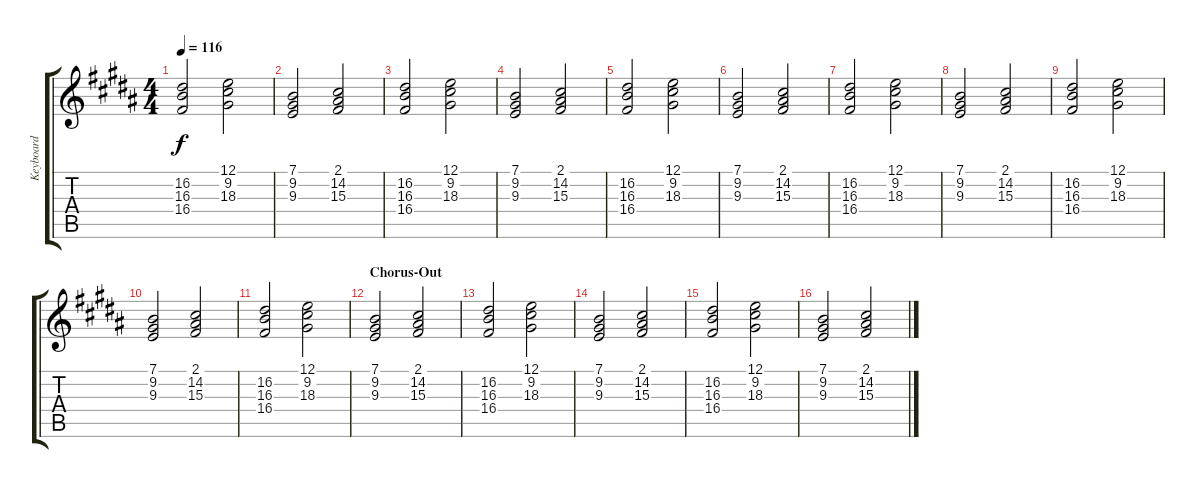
\track ("Keyboard" "Keyboard") {instrument reedorgan}
\staff {score tabs}
\tuning (E4 B3 G3 D3 A2 E2) {hide}
\ts (4 4)
\tempo 116
\clef g2
\ks b
(16.2 16.3 16.4).2{dy f} (12.1 9.2 18.3).2 |
(7.1 9.2 9.3).2 (2.1 14.2 15.3).2 |
(16.2 16.3 16.4).2 (12.1 9.2 18.3).2 |
(7.1 9.2 9.3).2 (2.1 14.2 15.3).2 |
(16.2 16.3 16.4).2 (12.1 9.2 18.3).2 |
(7.1 9.2 9.3).2 (2.1 14.2 15.3).2 |
(16.2 16.3 16.4).2 (12.1 9.2 18.3).2 |
(7.1 9.2 9.3).2 (2.1 14.2 15.3).2 |
(16.2 16.3 16.4).2 (12.1 9.2 18.3).2 |
(7.1 9.2 9.3).2 (2.1 14.2 15.3).2 |
(16.2 16.3 16.4).2 (12.1 9.2 18.3).2 |
\section ("" "Chorus-Out")
(7.1 9.2 9.3).2 (2.1 14.2 15.3).2 |
(16.2 16.3 16.4).2 (12.1 9.2 18.3).2 |
(7.1 9.2 9.3).2 (2.1 14.2 15.3).2 |
(16.2 16.3 16.4).2 (12.1 9.2 18.3).2 |
(7.1 9.2 9.3).2 (2.1 14.2 15.3).2
